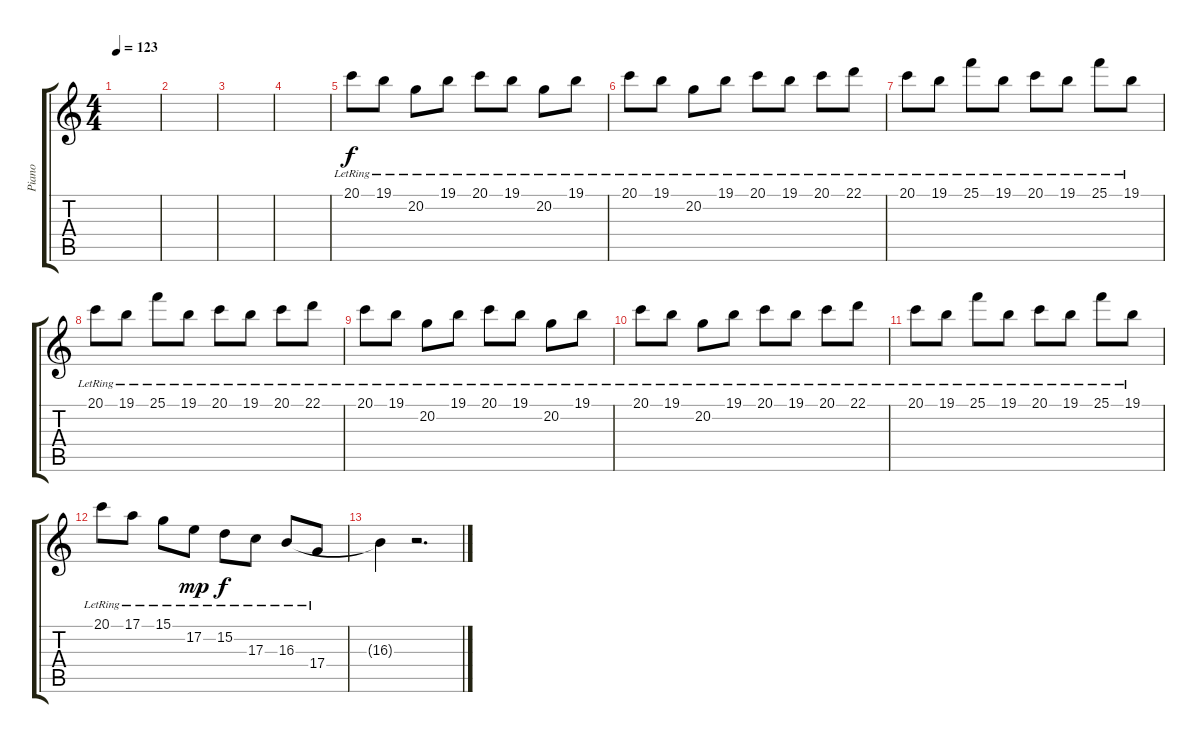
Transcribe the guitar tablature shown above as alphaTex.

\track ("Piano" "Piano") {instrument acousticgrandpiano}
\staff {score tabs}
\tuning (E4 B3 G3 D3 A2 E2) {hide}
\ts (4 4)
\tempo 123
\clef g2
\ks c
|
|
|
|
20.1{lr}.8 19.1{lr}.8 20.2{lr}.8 19.1{lr}.8 20.1{lr}.8 19.1{lr}.8 20.2{lr}.8 19.1{lr}.8 |
20.1{lr}.8 19.1{lr}.8 20.2{lr}.8 19.1{lr}.8 20.1{lr}.8 19.1{lr}.8 20.1{lr}.8 22.1{lr}.8 |
20.1{lr}.8 19.1{lr}.8 25.1{lr}.8 19.1{lr}.8 20.1{lr}.8 19.1{lr}.8 25.1{lr}.8 19.1{lr}.8 |
20.1{lr}.8 19.1{lr}.8 25.1{lr}.8 19.1{lr}.8 20.1{lr}.8 19.1{lr}.8 20.1{lr}.8 22.1{lr}.8 |
20.1{lr}.8 19.1{lr}.8 20.2{lr}.8 19.1{lr}.8 20.1{lr}.8 19.1{lr}.8 20.2{lr}.8 19.1{lr}.8 |
20.1{lr}.8 19.1{lr}.8 20.2{lr}.8 19.1{lr}.8 20.1{lr}.8 19.1{lr}.8 20.1{lr}.8 22.1{lr}.8 |
20.1{lr}.8 19.1{lr}.8 25.1{lr}.8 19.1{lr}.8 20.1{lr}.8 19.1{lr}.8 25.1{lr}.8 19.1{lr}.8 |
20.1{lr}.8 17.1{lr}.8 15.1{lr}.8 17.2{lr}.8{dy mp} 15.2{lr}.8{dy f} 17.3{lr}.8 16.3{lr}.8 17.4{lr}.8 |
16.3{t}.4 r.2{d}
